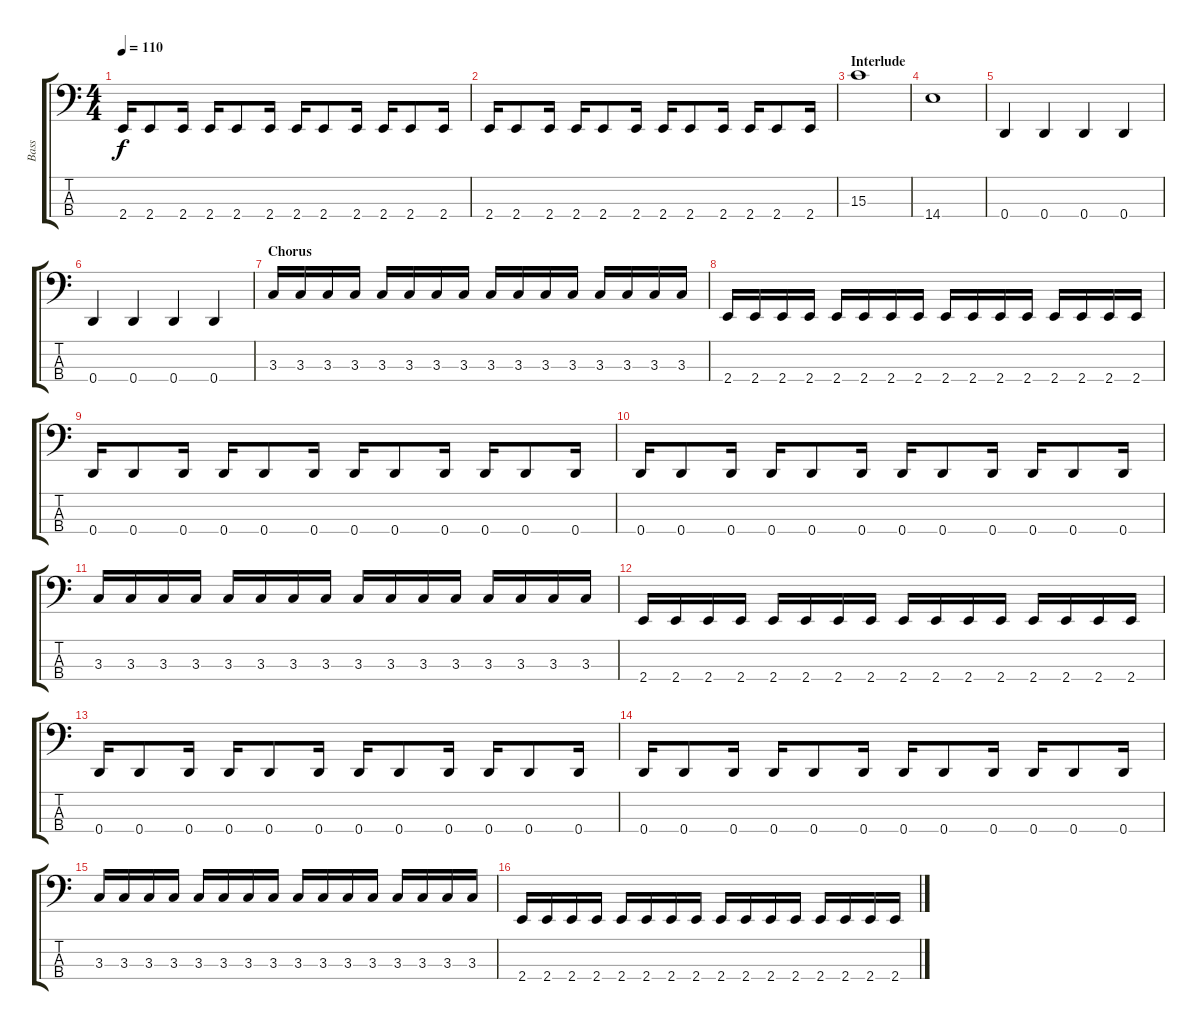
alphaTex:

\track ("Bass" "Bass") {instrument electricbassfinger}
\staff {score tabs}
\tuning (G2 D2 A1 D1) {hide}
\ts (4 4)
\tempo 110
\clef f4
\ks c
2.4.16{dy f} 2.4.8 2.4.16 2.4.16 2.4.8 2.4.16 2.4.16 2.4.8 2.4.16 2.4.16 2.4.8 2.4.16 |
2.4.16 2.4.8 2.4.16 2.4.16 2.4.8 2.4.16 2.4.16 2.4.8 2.4.16 2.4.16 2.4.8 2.4.16 |
\section ("" "Interlude")
15.3.1 |
14.4.1 |
0.4.4 0.4.4 0.4.4 0.4.4 |
0.4.4 0.4.4 0.4.4 0.4.4 |
\section ("" "Chorus")
3.3.16 3.3.16 3.3.16 3.3.16 3.3.16 3.3.16 3.3.16 3.3.16 3.3.16 3.3.16 3.3.16 3.3.16 3.3.16 3.3.16 3.3.16 3.3.16 |
2.4.16 2.4.16 2.4.16 2.4.16 2.4.16 2.4.16 2.4.16 2.4.16 2.4.16 2.4.16 2.4.16 2.4.16 2.4.16 2.4.16 2.4.16 2.4.16 |
0.4.16 0.4.8 0.4.16 0.4.16 0.4.8 0.4.16 0.4.16 0.4.8 0.4.16 0.4.16 0.4.8 0.4.16 |
0.4.16 0.4.8 0.4.16 0.4.16 0.4.8 0.4.16 0.4.16 0.4.8 0.4.16 0.4.16 0.4.8 0.4.16 |
3.3.16 3.3.16 3.3.16 3.3.16 3.3.16 3.3.16 3.3.16 3.3.16 3.3.16 3.3.16 3.3.16 3.3.16 3.3.16 3.3.16 3.3.16 3.3.16 |
2.4.16 2.4.16 2.4.16 2.4.16 2.4.16 2.4.16 2.4.16 2.4.16 2.4.16 2.4.16 2.4.16 2.4.16 2.4.16 2.4.16 2.4.16 2.4.16 |
0.4.16 0.4.8 0.4.16 0.4.16 0.4.8 0.4.16 0.4.16 0.4.8 0.4.16 0.4.16 0.4.8 0.4.16 |
0.4.16 0.4.8 0.4.16 0.4.16 0.4.8 0.4.16 0.4.16 0.4.8 0.4.16 0.4.16 0.4.8 0.4.16 |
3.3.16 3.3.16 3.3.16 3.3.16 3.3.16 3.3.16 3.3.16 3.3.16 3.3.16 3.3.16 3.3.16 3.3.16 3.3.16 3.3.16 3.3.16 3.3.16 |
2.4.16 2.4.16 2.4.16 2.4.16 2.4.16 2.4.16 2.4.16 2.4.16 2.4.16 2.4.16 2.4.16 2.4.16 2.4.16 2.4.16 2.4.16 2.4.16
